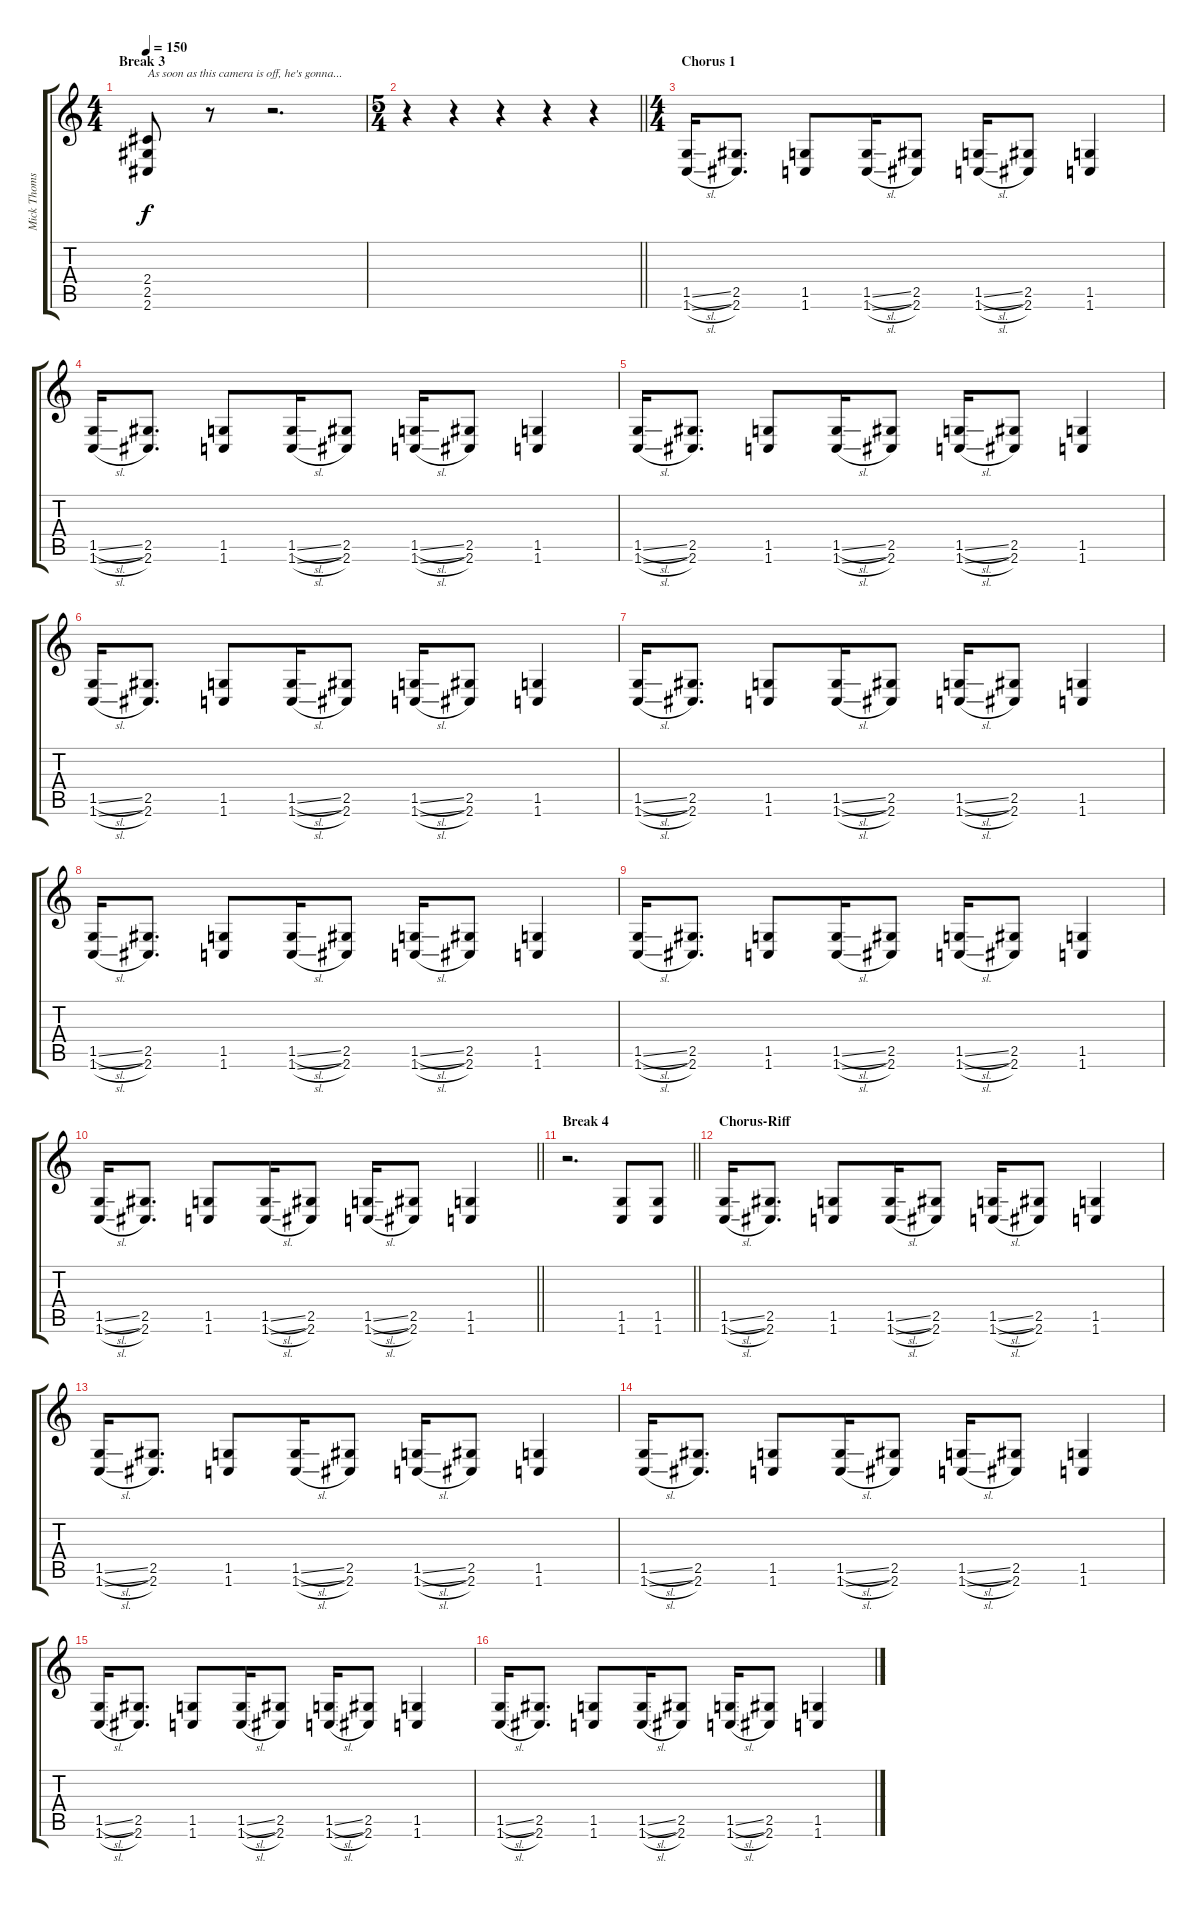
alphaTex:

\track ("Mick Thomson" "Mick Thoms") {instrument distortionguitar}
\staff {score tabs}
\tuning (Db4 Ab3 E3 B2 Gb2 B1) {hide}
\ts (4 4)
\section ("" "Break 3")
\tempo 150
\clef g2
\ks c
(2.4 2.5 2.6).8{txt "As soon as this camera is off, he's gonna..." dy f} r.8 r.2{d} |
\ts (5 4)
\barLineRight lightlight
r.4 r.4 r.4 r.4 r.4 |
\ts (4 4)
\section ("" "Chorus 1")
(1.5{sl} 1.6{sl}).16 (2.5 2.6).8{d} (1.5 1.6).8 (1.5{sl} 1.6{sl}).16 (2.5 2.6).8 (1.5{sl} 1.6{sl}).16 (2.5 2.6).8 (1.5 1.6).4 |
(1.5{sl} 1.6{sl}).16 (2.5 2.6).8{d} (1.5 1.6).8 (1.5{sl} 1.6{sl}).16 (2.5 2.6).8 (1.5{sl} 1.6{sl}).16 (2.5 2.6).8 (1.5 1.6).4 |
(1.5{sl} 1.6{sl}).16 (2.5 2.6).8{d} (1.5 1.6).8 (1.5{sl} 1.6{sl}).16 (2.5 2.6).8 (1.5{sl} 1.6{sl}).16 (2.5 2.6).8 (1.5 1.6).4 |
(1.5{sl} 1.6{sl}).16 (2.5 2.6).8{d} (1.5 1.6).8 (1.5{sl} 1.6{sl}).16 (2.5 2.6).8 (1.5{sl} 1.6{sl}).16 (2.5 2.6).8 (1.5 1.6).4 |
(1.5{sl} 1.6{sl}).16 (2.5 2.6).8{d} (1.5 1.6).8 (1.5{sl} 1.6{sl}).16 (2.5 2.6).8 (1.5{sl} 1.6{sl}).16 (2.5 2.6).8 (1.5 1.6).4 |
(1.5{sl} 1.6{sl}).16 (2.5 2.6).8{d} (1.5 1.6).8 (1.5{sl} 1.6{sl}).16 (2.5 2.6).8 (1.5{sl} 1.6{sl}).16 (2.5 2.6).8 (1.5 1.6).4 |
(1.5{sl} 1.6{sl}).16 (2.5 2.6).8{d} (1.5 1.6).8 (1.5{sl} 1.6{sl}).16 (2.5 2.6).8 (1.5{sl} 1.6{sl}).16 (2.5 2.6).8 (1.5 1.6).4 |
\barLineRight lightlight
(1.5{sl} 1.6{sl}).16 (2.5 2.6).8{d} (1.5 1.6).8 (1.5{sl} 1.6{sl}).16 (2.5 2.6).8 (1.5{sl} 1.6{sl}).16 (2.5 2.6).8 (1.5 1.6).4 |
\section ("" "Break 4")
\barLineRight lightlight
r.2{d} (1.5 1.6).8 (1.5 1.6).8 |
\section ("" "Chorus-Riff ")
(1.5{sl} 1.6{sl}).16 (2.5 2.6).8{d} (1.5 1.6).8 (1.5{sl} 1.6{sl}).16 (2.5 2.6).8 (1.5{sl} 1.6{sl}).16 (2.5 2.6).8 (1.5 1.6).4 |
(1.5{sl} 1.6{sl}).16 (2.5 2.6).8{d} (1.5 1.6).8 (1.5{sl} 1.6{sl}).16 (2.5 2.6).8 (1.5{sl} 1.6{sl}).16 (2.5 2.6).8 (1.5 1.6).4 |
(1.5{sl} 1.6{sl}).16 (2.5 2.6).8{d} (1.5 1.6).8 (1.5{sl} 1.6{sl}).16 (2.5 2.6).8 (1.5{sl} 1.6{sl}).16 (2.5 2.6).8 (1.5 1.6).4 |
(1.5{sl} 1.6{sl}).16 (2.5 2.6).8{d} (1.5 1.6).8 (1.5{sl} 1.6{sl}).16 (2.5 2.6).8 (1.5{sl} 1.6{sl}).16 (2.5 2.6).8 (1.5 1.6).4 |
(1.5{sl} 1.6{sl}).16 (2.5 2.6).8{d} (1.5 1.6).8 (1.5{sl} 1.6{sl}).16 (2.5 2.6).8 (1.5{sl} 1.6{sl}).16 (2.5 2.6).8 (1.5 1.6).4
